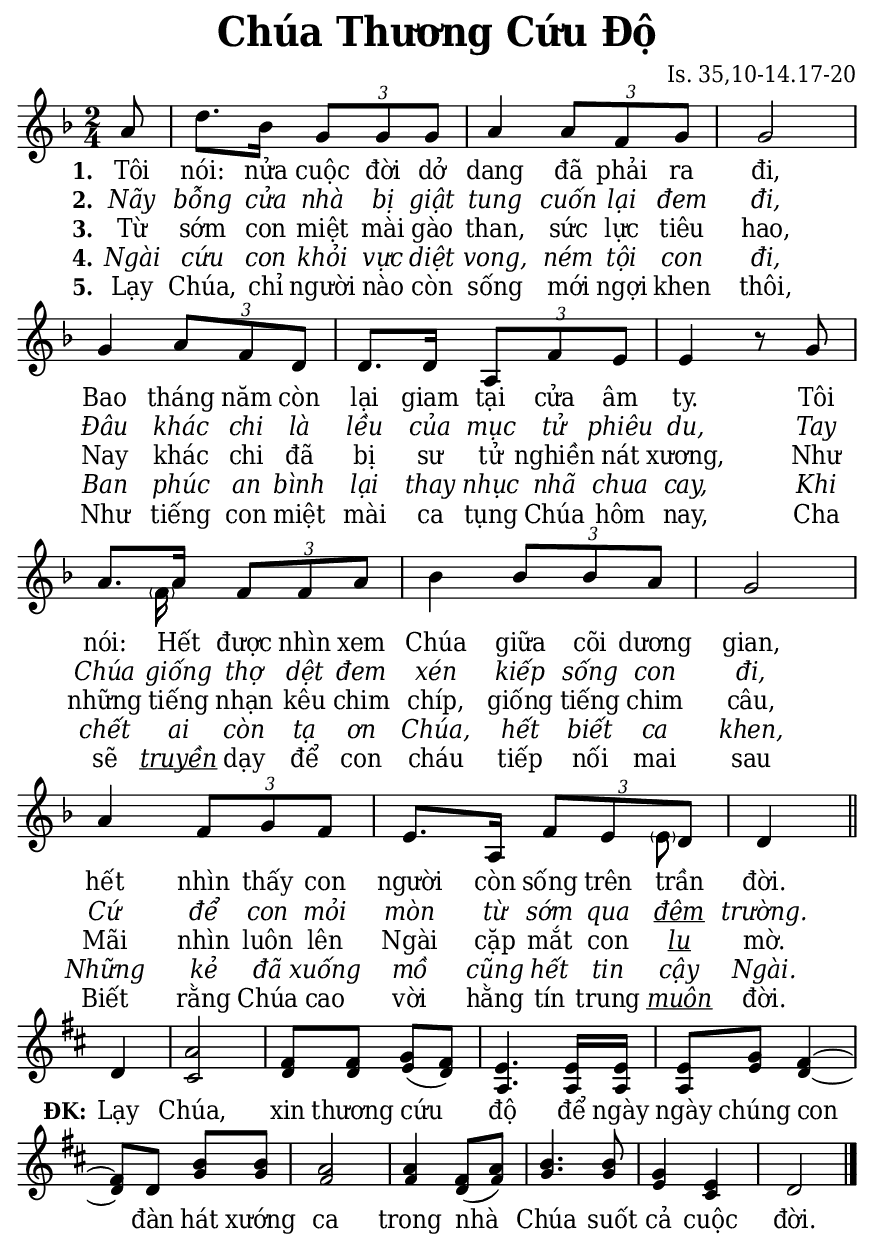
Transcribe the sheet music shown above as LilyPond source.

% Cài đặt chung\
\version "2.22.1"
\include "english.ly"

\header {
  title = \markup { \fontsize #1 "Chúa Thương Cứu Độ" }
  composer = "Is. 35,10-14.17-20"
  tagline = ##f
}

% Nhạc phiên khúc
nhacPhienKhucSop = \relative c'' {
  \partial 8 a8 |
  d8. bf16 \tuplet 3/2 { g8 g g } |
  a4 \tuplet 3/2 { a8 f g } |
  g2 |
  g4 \tuplet 3/2 { a8 f d } |
  d8. d16 \tuplet 3/2 { a8 f' e } |
  e4 r8 g |
  a8.
  <<
    {
      \voiceOne
      a16
    }
    \new Voice = "beSop" {
      \voiceTwo
      \stemDown
      \once \override NoteColumn.force-hshift = #-1.2
      \parenthesize
      f16
    }
  >>
  \oneVoice
  \tuplet 3/2 { f8 f a } |
  bf4 \tuplet 3/2 { bf8 bf a } |
  g2 |
  a4 \tuplet 3/2 { f8 g f } |
  e8. a,16 \tuplet 3/2 { f'8 e
  <<
    {
      \voiceOne
      d8
    }
    \new Voice = "beSop" {
      \voiceTwo
      \stemDown
      \once \override NoteColumn.force-hshift = #-1.2
      \parenthesize
      e8
    }
  >>
  }
  \oneVoice
  \partial 4 d4 \bar "||" \break
  
  \set Staff.explicitKeySignatureVisibility = #end-of-line-invisible
  \set Staff.printKeyCancellation = ##f
  \key d \major
  \partial 4 d4 |
  a'2 |
  fs8 fs g (fs) |
  e4. e16 e |
  e8 g fs4 ~ |
  fs8 d b' b |
  a2 |
  a4 fs8 (a) |
  b4. b8 |
  g4 e |
  d2 \bar "|."
}

nhacPhienKhucAlto = \relative c' {
  r8 |
  R2*11
  r4
  
  \set Staff.explicitKeySignatureVisibility = #end-of-line-invisible
  \set Staff.printKeyCancellation = ##f
  \key d \major
  \partial 4 d4 |
  cs2 |
  d8 d e (d) |
  a4. a16 a |
  a8 e' d4 ~ |
  d8 d g g |
  fs2 |
  fs4 d8 (fs) |
  g4. g8 |
  e4 cs |
  d2
}

% Lời phiên khúc
loiPhienKhucSop = \lyrics {
  <<
    {
      \set stanza = "1."
      Tôi nói: nửa cuộc đời dở dang đã phải ra đi,
      Bao tháng năm còn lại giam tại cửa âm ty.
      Tôi nói: Hết được nhìn xem Chúa giữa cõi dương gian,
      hết nhìn thấy con người còn sống trên trần đời.
    }
    \new Lyrics {
	    \set associatedVoice = "beSop"
	    \set stanza = "2."
      \override Lyrics.LyricText.font-shape = #'italic
	    Nãy bỗng cửa nhà bị giật tung
	    cuốn lại đem đi,
	    Đâu khác chi là lều của mục tử phiêu du,
	    Tay Chúa giống thợ dệt đem xén kiếp sống con đi,
	    Cứ để con mỏi mòn từ sớm qua
	    \markup { \italic \underline "đêm" } trường.
    }
    \new Lyrics {
	    \set associatedVoice = "beSop"
	    \set stanza = "3."
	    Từ sớm con miệt mài gào than,
	    sức lực tiêu hao,
	    Nay khác chi đã bị sư tử nghiền nát xương,
	    Như những tiếng nhạn kêu chim chíp,
	    giống tiếng chim câu,
	    Mãi nhìn luôn lên Ngài cặp mắt con
	    \markup { \italic \underline "lu" } mờ.
    }
    \new Lyrics {
	    \set associatedVoice = "beSop"
	    \set stanza = "4."
      \override Lyrics.LyricText.font-shape = #'italic
	    Ngài cứu con khỏi vực diệt vong,
	    ném tội con đi,
	    Ban phúc an bình lại thay nhục nhã chua cay,
	    Khi chết ai còn tạ ơn Chúa,
	    hết biết ca khen,
	    Những kẻ đã xuống mồ cũng hết tin cậy Ngài.
    }
    \new Lyrics {
	    \set associatedVoice = "beSop"
	    \set stanza = "5."
	    Lạy Chúa, chỉ người nào còn sống mới ngợi khen thôi,
	    Như tiếng con miệt mài ca tụng Chúa hôm nay,
	    Cha sẽ \markup { \italic \underline "truyền" }
	    dạy để con cháu tiếp nối mai sau
	    Biết rằng Chúa cao vời hằng tín trung
	    \markup { \italic \underline "muôn" } đời.
    }
  >>
  \set stanza = "ĐK:"
  Lạy Chúa, xin thương cứu độ
  để ngày ngày chúng con đàn hát xướng ca
  trong nhà Chúa suốt cả cuộc đời.
}

% Dàn trang
\paper {
  #(set-paper-size "a5")
  top-margin = 0.5\mm
  bottom-margin = 0.5\mm
  left-margin = 3\mm
  right-margin = 3\mm
  indent = #0
  #(define fonts
	 (make-pango-font-tree "Deja Vu Serif Condensed"
	 		       "Deja Vu Serif Condensed"
			       "Deja Vu Serif Condensed"
			       (/ 20 20)))
  print-page-number = ##f
  page-count = 1
}

TongNhip = {
  \key f \major \time 2/4
  \set Timing.beamExceptions = #'()
  \set Timing.baseMoment = #(ly:make-moment 1/4)
}

% Đổi kích thước nốt cho bè phụ
notBePhu =
#(define-music-function (font-size music) (number? ly:music?)
   (for-some-music
     (lambda (m)
       (if (music-is-of-type? m 'rhythmic-event)
           (begin
             (set! (ly:music-property m 'tweaks)
                   (cons `(font-size . ,font-size)
                         (ly:music-property m 'tweaks)))
             #t)
           #f))
     music)
   music)

\score {
  \new ChoirStaff <<
    \new Staff \with {
        \consists "Merge_rests_engraver"
        printPartCombineTexts = ##f
      }
      <<
      \new Voice \TongNhip \partCombine 
        \nhacPhienKhucSop
        \notBePhu -1 { \nhacPhienKhucAlto }
      \new NullVoice = beSop \nhacPhienKhucSop
      \new Lyrics \lyricsto beSop \loiPhienKhucSop
      >>
  >>
  \layout {
    \override Lyrics.LyricSpace.minimum-distance = #0.6
    \override Score.BarNumber.break-visibility = ##(#f #f #f)
    \override Score.SpacingSpanner.uniform-stretching = ##t
  } 
}
